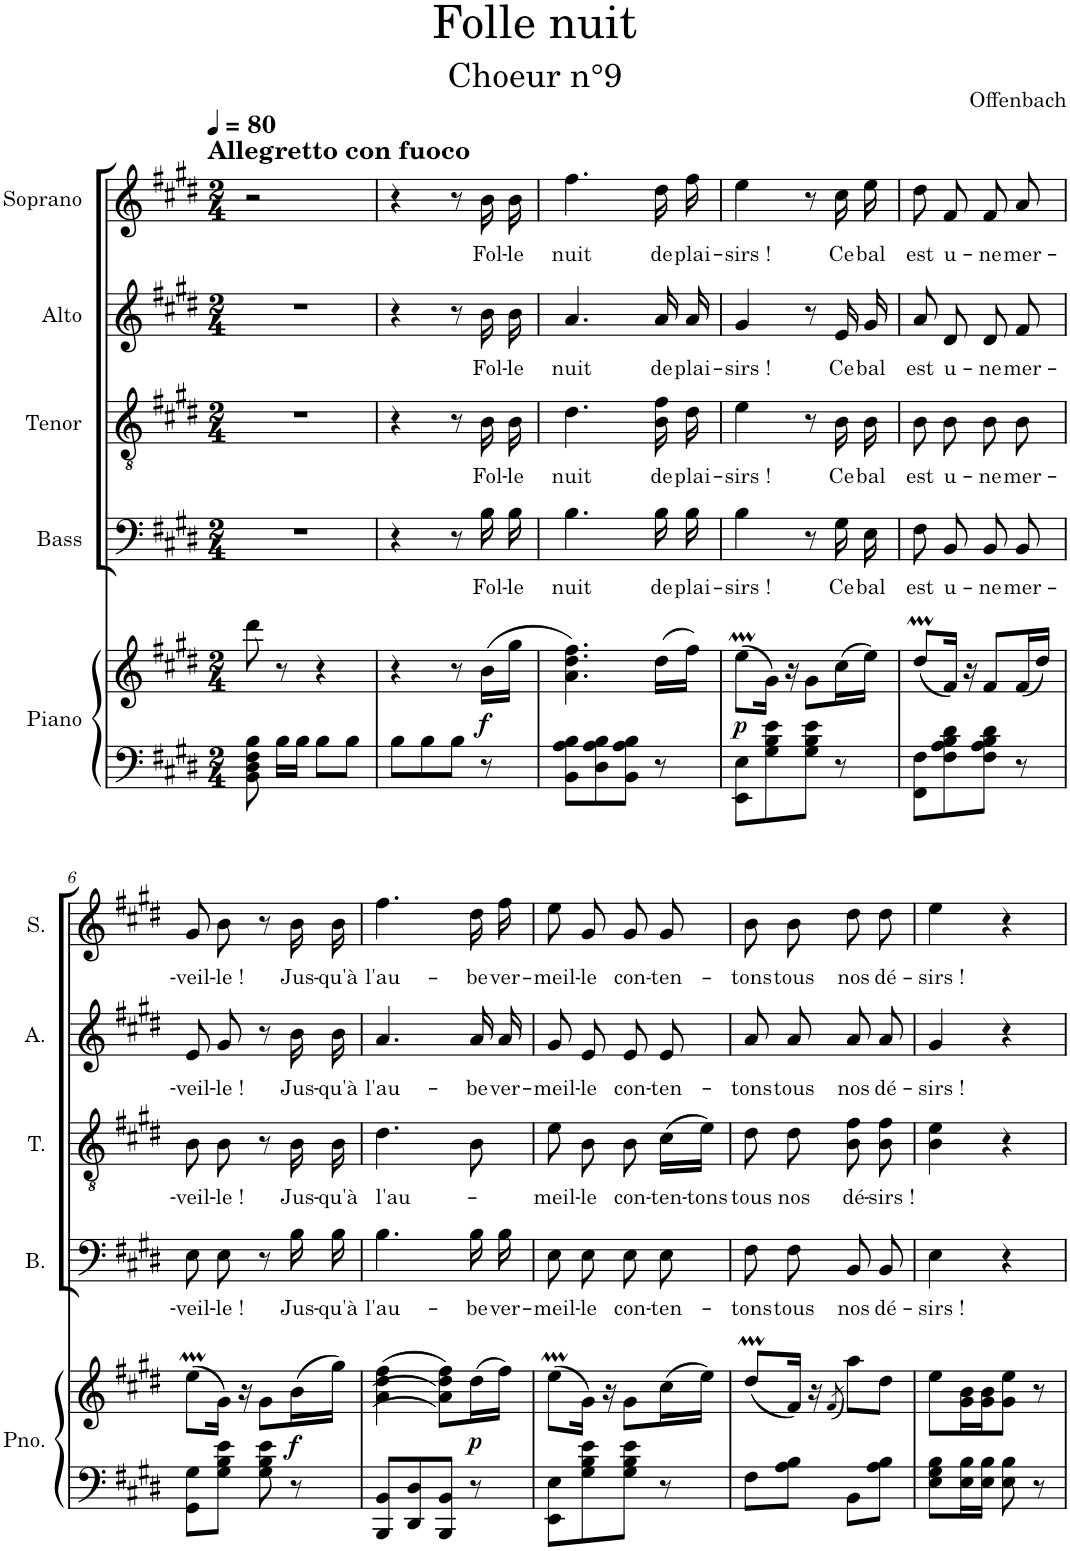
**kern	**kern	**dynam	**kern	**text	**kern	**text	**kern	**text	**kern	**text
*part5	*part5	*part5	*part4	*part4	*part3	*part3	*part2	*part2	*part1	*part1
*staff6	*staff5	*staff5/6	*staff4	*staff4	*staff3	*staff3	*staff2	*staff2	*staff1	*staff1
*I"Piano	*	*	*I"Bass	*	*I"Tenor	*	*I"Alto	*	*I"Soprano	*
*I'Pno.	*	*	*I'B.	*	*I'T.	*	*I'A.	*	*I'S.	*
*clefF4	*clefG2	*	*clefF4	*	*clefGv2	*	*clefG2	*	*clefG2	*
*k[f#c#g#d#]	*k[f#c#g#d#]	*	*k[f#c#g#d#]	*	*k[f#c#g#d#]	*	*k[f#c#g#d#]	*	*k[f#c#g#d#]	*
*M2/4	*M2/4	*	*M2/4	*	*M2/4	*	*M2/4	*	*M2/4	*
*MM80	*MM80	*	*MM80	*	*MM80	*	*MM80	*	*MM80	*
=1	=1	=1	=1	=1	=1	=1	=1	=1	=1	=1
!	!	!	!	!	!	!	!	!	!LO:TX:a:B:t=Allegretto con fuoco	!
8BB\ 8D#\ 8F#\ 8B\	8ddd#\	.	2r	.	2r	.	2r	.	2r	.
16B\LL	8r	.	.	.	.	.	.	.	.	.
16B\JJ	.	.	.	.	.	.	.	.	.	.
8B\L	4r	.	.	.	.	.	.	.	.	.
8B\J	.	.	.	.	.	.	.	.	.	.
=2	=2	=2	=2	=2	=2	=2	=2	=2	=2	=2
8B\L	4r	.	4r	.	4r	.	4r	.	4r	.
8B\	.	.	.	.	.	.	.	.	.	.
8B\J	8r	.	8r	.	8r	.	8r	.	8r	.
!	!	!LO:DY:b	!	!LO:LY:b	!	!LO:LY:b	!	!LO:LY:b	!	!LO:LY:b
8r	(16b\LL	f	16B\LL	Fol-	16B\	Fol-	16b\LL	Fol-	16b\LL	Fol-
!	!	!	!	!LO:LY:b	!	!LO:LY:b	!	!LO:LY:b	!	!LO:LY:b
.	16gg#\JJ	.	16B\JJ	-le	16B\	-le	16b\JJ	-le	16b\JJ	-le
=3	=3	=3	=3	=3	=3	=3	=3	=3	=3	=3
!	!	!	!	!LO:LY:b	!	!LO:LY:b	!	!LO:LY:b	!	!LO:LY:b
8BB\ 8A\ 8B\L	4.a\ 4.dd#\ 4.ff#\)	.	4.B\	nuit	4.d#\	nuit	4.a/	nuit	4.ff#\	nuit
8D#\ 8A\ 8B\	.	.	.	.	.	.	.	.	.	.
8BB\ 8A\ 8B\J	.	.	.	.	.	.	.	.	.	.
!	!	!	!	!LO:LY:b	!	!LO:LY:b	!	!LO:LY:b	!	!LO:LY:b
8r	(16dd#\LL	.	16B\LL	de	16B\ 16f#\	de	16a/LL	de	16dd#\LL	de
!	!	!	!	!LO:LY:b	!	!LO:LY:b	!	!LO:LY:b	!	!LO:LY:b
.	16ff#\JJ)	.	16B\JJ	plai-	16d#\	plai-	16a/JJ	plai-	16ff#\JJ	plai-
=4	=4	=4	=4	=4	=4	=4	=4	=4	=4	=4
!	!	!LO:DY:b	!	!LO:LY:b	!	!LO:LY:b	!	!LO:LY:b	!	!LO:LY:b
8EE\ 8E\L	(8eeM\L	p	4B\	-sirs !	4e\	-sirs !	4g#/	-sirs !	4ee\	-sirs !
8G#\ 8B\ 8e\	16g#\Jk)	.	.	.	.	.	.	.	.	.
.	16r	.	.	.	.	.	.	.	.	.
8G#\ 8B\ 8e\J	8g#\L	.	8r	.	8r	.	8r	.	8r	.
!	!	!	!	!LO:LY:b	!	!LO:LY:b	!	!LO:LY:b	!	!LO:LY:b
8r	(16cc#\L	.	16G#\LL	Ce	16B\	Ce	16e/LL	Ce	16cc#\LL	Ce
!	!	!	!	!LO:LY:b	!	!LO:LY:b	!	!LO:LY:b	!	!LO:LY:b
.	16ee\JJ)	.	16E\JJ	bal	16B\	bal	16g#/JJ	bal	16ee\JJ	bal
=5	=5	=5	=5	=5	=5	=5	=5	=5	=5	=5
!	!	!	!	!LO:LY:b	!	!LO:LY:b	!	!LO:LY:b	!	!LO:LY:b
8FF#\ 8F#\L	(8dd#m/L	.	8F#\L	est	8B\	est	8a/L	est	8dd#/L	est
!	!	!	!	!LO:LY:b	!	!LO:LY:b	!	!LO:LY:b	!	!LO:LY:b
8F#\ 8A\ 8B\ 8d#\	16f#/Jk)	.	8BB\J	u-	8B\	u-	8d#/J	u-	8f#/J	u-
.	16r	.	.	.	.	.	.	.	.	.
!	!	!	!	!LO:LY:b	!	!LO:LY:b	!	!LO:LY:b	!	!LO:LY:b
8F#\ 8A\ 8B\ 8d#\J	8f#/L	.	8BB/L	-ne	8B\	-ne	8d#/L	-ne	8f#/L	-ne
!	!	!	!	!LO:LY:b	!	!LO:LY:b	!	!LO:LY:b	!	!LO:LY:b
8r	(16f#/L	.	8BB/J	mer-	8B\	mer-	8f#/J	mer-	8a/J	mer-
.	16dd#/JJ)	.	.	.	.	.	.	.	.	.
!!LO:LB:g=z
=6	=6	=6	=6	=6	=6	=6	=6	=6	=6	=6
!	!	!	!	!LO:LY:b	!	!LO:LY:b	!	!LO:LY:b	!	!LO:LY:b
8GG#\ 8G#\L	(8eeM\L	.	8E\L	-veil-	8B\	-veil-	8e/L	-veil-	8g#/L	-veil-
!	!	!	!	!LO:LY:b	!	!LO:LY:b	!	!LO:LY:b	!	!LO:LY:b
8G#\ 8B\ 8e\J	16g#\Jk)	.	8E\J	-le !	8B\	-le !	8g#/J	-le !	8b/J	-le !
.	16r	.	.	.	.	.	.	.	.	.
8G#\ 8B\ 8e\	8g#\L	.	8r	.	8r	.	8r	.	8r	.
!	!	!LO:DY:b	!	!LO:LY:b	!	!LO:LY:b	!	!LO:LY:b	!	!LO:LY:b
8r	(16b\L	f	16B\LL	Jus-	16B\	Jus-	16b\LL	Jus-	16b\LL	Jus-
!	!	!	!	!LO:LY:b	!	!LO:LY:b	!	!LO:LY:b	!	!LO:LY:b
.	16gg#\JJ)	.	16B\JJ	-qu'à	16B\	-qu'à	16b\JJ	-qu'à	16b\JJ	-qu'à
=7	=7	=7	=7	=7	=7	=7	=7	=7	=7	=7
!	!	!	!	!LO:LY:b	!	!LO:LY:b	!	!LO:LY:b	!	!LO:LY:b
8BBB/ 8BB/L	(((4a\ 4dd#\ 4ff#\	.	4.B\	l'au-	4.d#\	l'au-	4.a/	l'au-	4.ff#\	l'au-
8DD#/ 8D#/	.	.	.	.	.	.	.	.	.	.
8BBB/ 8BB/J	8a\ 8dd#\ 8ff#\L)))	.	.	.	.	.	.	.	.	.
!	!	!LO:DY:b	!	!LO:LY:b	!	!	!	!LO:LY:b	!	!LO:LY:b
8r	(16dd#\L	p	16B\LL	-be	8B\	.	16a/LL	-be	16dd#\LL	-be
!	!	!	!	!LO:LY:b	!	!	!	!LO:LY:b	!	!LO:LY:b
.	16ff#\JJ)	.	16B\JJ	ver-	.	.	16a/JJ	ver-	16ff#\JJ	ver-
=8	=8	=8	=8	=8	=8	=8	=8	=8	=8	=8
!	!	!	!	!LO:LY:b	!	!LO:LY:b	!	!LO:LY:b	!	!LO:LY:b
8EE\ 8E\L	(8eeM\L	.	8E\L	-meil-	8e\	-meil-	8g#/L	-meil-	8ee\L	-meil-
!	!	!	!	!LO:LY:b	!	!LO:LY:b	!	!LO:LY:b	!	!LO:LY:b
8G#\ 8B\ 8e\	16g#\Jk)	.	8E\J	-le	8B\	-le	8e/J	-le	8g#\J	-le
.	16r	.	.	.	.	.	.	.	.	.
!	!	!	!	!LO:LY:b	!	!LO:LY:b	!	!LO:LY:b	!	!LO:LY:b
8G#\ 8B\ 8e\J	8g#\L	.	8E\L	con-	8B\	con-	8e/L	con-	8g#/L	con-
!	!	!	!	!LO:LY:b	!	!LO:LY:b	!	!LO:LY:b	!	!LO:LY:b
8r	(16cc#\L	.	8E\J	-ten-	(16c#\LL	-ten-	8e/J	-ten-	8g#/J	-ten-
!	!	!	!	!	!	!LO:LY:b	!	!	!	!
.	16ee\JJ)	.	.	.	16e\JJ)	-tons	.	.	.	.
=9	=9	=9	=9	=9	=9	=9	=9	=9	=9	=9
!	!	!	!	!LO:LY:b	!	!LO:LY:b	!	!LO:LY:b	!	!LO:LY:b
8F#\L	(8dd#m/L	.	8F#\L	-tons	8d#\	tous	8a/L	-tons	8b\L	-tons
!	!	!	!	!LO:LY:b	!	!LO:LY:b	!	!LO:LY:b	!	!LO:LY:b
8A\ 8B\J	16f#/Jk)	.	8F#\J	tous	8d#\	nos	8a/J	tous	8b\J	tous
.	16r	.	.	.	.	.	.	.	.	.
.	(8qf#/	.	.	.	.	.	.	.	.	.
!	!	!	!	!LO:LY:b	!	!LO:LY:b	!	!LO:LY:b	!	!LO:LY:b
8BB\L	8aa\L)	.	8BB/L	nos	8B\ 8f#\	dé-	8a/L	nos	8dd#\L	nos
!	!	!	!	!LO:LY:b	!	!LO:LY:b	!	!LO:LY:b	!	!LO:LY:b
8A\ 8B\J	8dd#\J	.	8BB/J	dé-	8B\ 8f#\	-sirs !	8a/J	dé-	8dd#\J	dé-
=10	=10	=10	=10	=10	=10	=10	=10	=10	=10	=10
!	!	!	!	!LO:LY:b	!	!	!	!LO:LY:b	!	!LO:LY:b
8E\ 8G#\ 8B\L	8ee\L	.	4E\	-sirs !	4B\ 4e\	.	4g#/	-sirs !	4ee\	-sirs !
16E\ 16B\L	16g#\ 16b\L	.	.	.	.	.	.	.	.	.
16E\ 16B\JJ	16g#\ 16b\J	.	.	.	.	.	.	.	.	.
8E\ 8B\	8g#\ 8ee\J	.	4r	.	4r	.	4r	.	4r	.
8r	8r	.	.	.	.	.	.	.	.	.
=	=	=	=	=	=	=	=	=	=	=
*-	*-	*-	*-	*-	*-	*-	*-	*-	*-	*-
